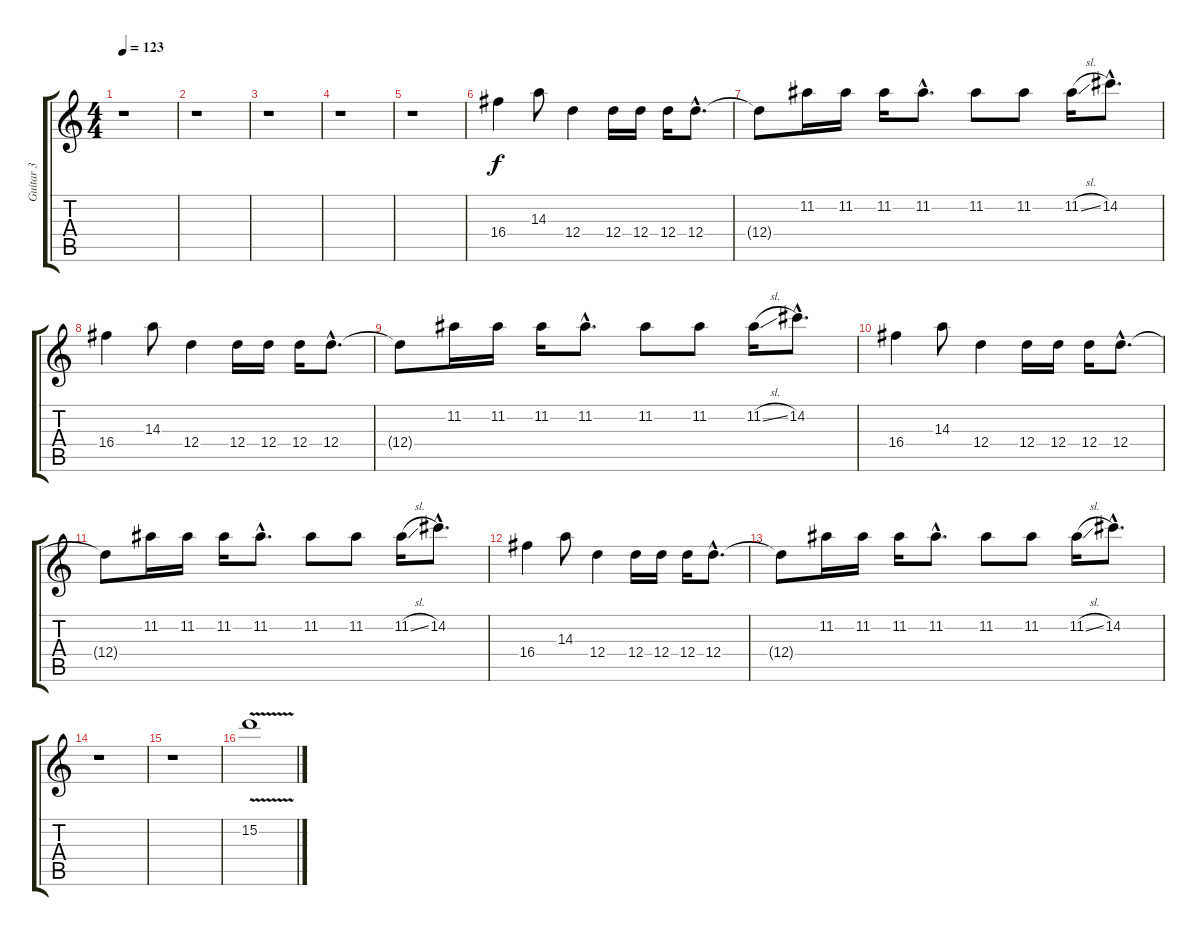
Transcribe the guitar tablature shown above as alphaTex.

\track ("Guitar 3" "Guitar 3") {instrument distortionguitar}
\staff {score tabs}
\tuning (E4 B3 G3 D3 A2 D2) {hide}
\ts (4 4)
\tempo 123
\clef g2
\ks c
r.1{dy f} |
r.1 |
r.1 |
r.1 |
r.1 |
16.4.4 14.3.8 12.4.4 12.4.16 12.4.16 12.4.16 12.4{hac}.8{d} |
12.4{t}.8 11.2.16 11.2.16 11.2.16 11.2{hac}.8{d} 11.2.8 11.2.8 11.2{sl}.16 14.2{hac}.8{d} |
16.4.4 14.3.8 12.4.4 12.4.16 12.4.16 12.4.16 12.4{hac}.8{d} |
12.4{t}.8 11.2.16 11.2.16 11.2.16 11.2{hac}.8{d} 11.2.8 11.2.8 11.2{sl}.16 14.2{hac}.8{d} |
16.4.4 14.3.8 12.4.4 12.4.16 12.4.16 12.4.16 12.4{hac}.8{d} |
12.4{t}.8 11.2.16 11.2.16 11.2.16 11.2{hac}.8{d} 11.2.8 11.2.8 11.2{sl}.16 14.2{hac}.8{d} |
16.4.4 14.3.8 12.4.4 12.4.16 12.4.16 12.4.16 12.4{hac}.8{d} |
12.4{t}.8 11.2.16 11.2.16 11.2.16 11.2{hac}.8{d} 11.2.8 11.2.8 11.2{sl}.16 14.2{hac}.8{d} |
r.1 |
r.1 |
15.2{v}.1
